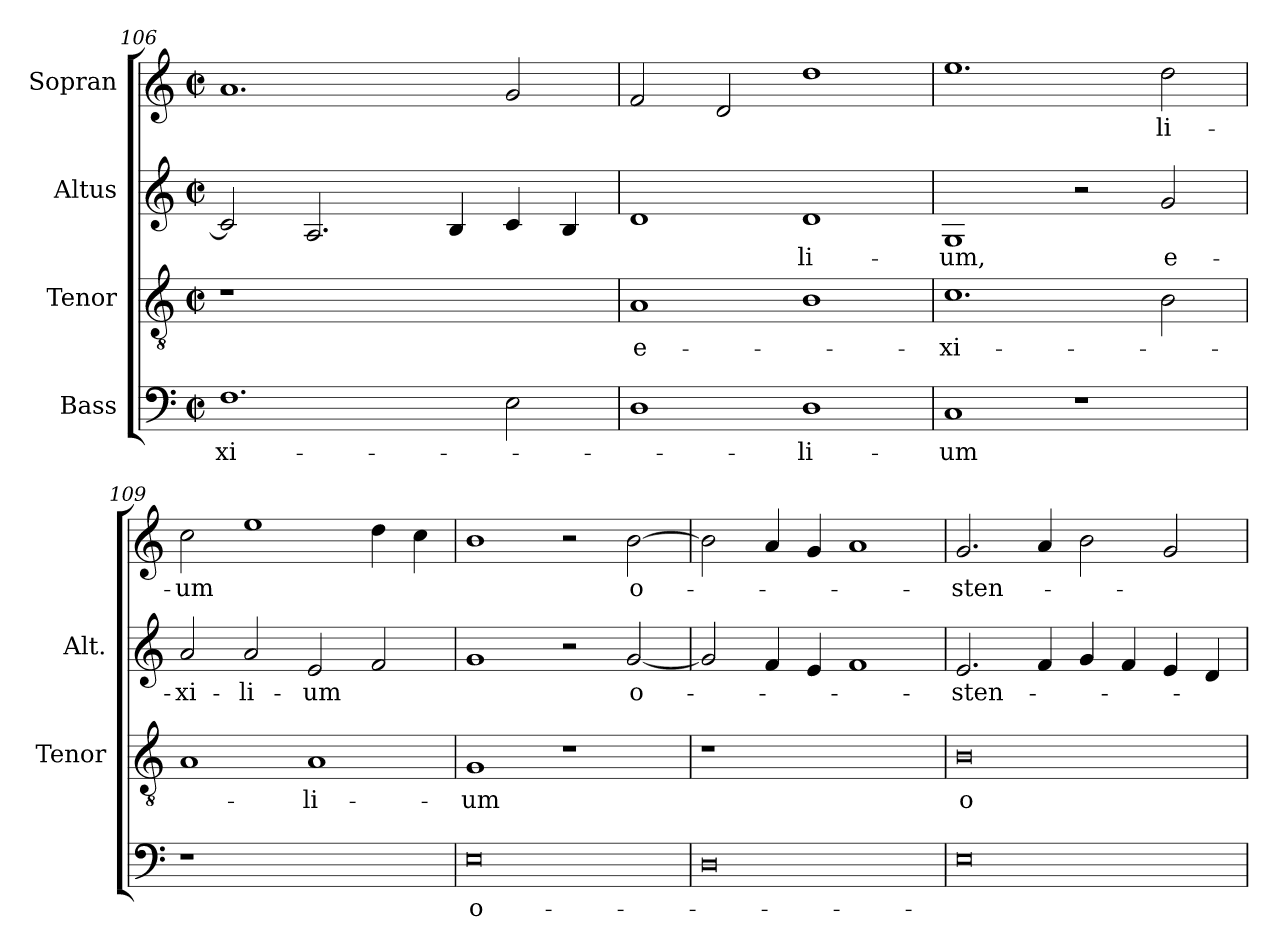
**kern	**text	**kern	**text	**kern	**text	**kern	**text
*part4	*part4	*part3	*part3	*part2	*part2	*part1	*part1
*staff4	*staff4	*staff3	*staff3	*staff2	*staff2	*staff1	*staff1
*I"Bass	*	*I"Tenor	*	*I"Altus	*	*I"Sopran	*
*	*	*I'Tenor	*	*I'Alt.	*	*	*
*clefF4	*	*clefGv2	*	*clefG2	*	*clefG2	*
*	*	*ITrd7c12	*	*	*	*	*
*k[]	*	*k[]	*	*k[]	*	*k[]	*
*C:	*	*C:	*	*C:	*	*C:	*
*M2/2	*	*M2/2	*	*M2/2	*	*M2/2	*
*met(c|)	*	*met(c|)	*	*met(c|)	*	*met(c|)	*
=106	=106	=106	=106	=106	=106	=106	=106
!	!LO:LY:b:color=#000000	!LO:N:vis=1	!	!	!	!	!
1.Fi	-xi-	1r	.	2ci/]	.	1.ai	.
.	.	.	.	2.Ai/	.	.	.
.	.	1ryy	.	.	.	.	.
.	.	.	.	4Bi/	.	.	.
2Ei\	.	.	.	4ci/	.	2gi/	.
.	.	.	.	4Bi/	.	.	.
!!LO:LB:g=z
=107	=107	=107	=107	=107	=107	=107	=107
!	!	!	!LO:LY:b:color=#000000	!	!	!	!
1Di	.	1AAi	e-	1di	.	2fi/	.
.	.	.	.	.	.	2di/	.
!	!LO:LY:b:color=#000000	!	!	!	!	!	!
!	!	!	!	!	!LO:LY:b:color=#000000	!	!
1Di	-li-	1BBi	.	1di	-li-	1ddi	.
=108	=108	=108	=108	=108	=108	=108	=108
!	!LO:LY:b:color=#000000	!	!	!	!	!	!
!	!	!	!LO:LY:b:color=#000000	!	!	!	!
!	!	!	!	!	!LO:LY:b:color=#000000	!	!
1Ci	-um	1.Ci	-xi-	1Gi	-um,	1.eei	.
1r	.	.	.	2r	.	.	.
!	!	!	!	!	!LO:LY:b:color=#000000	!	!
!	!	!	!	!	!	!	!LO:LY:b:color=#000000
.	.	2BBi\	.	2gi/	e-	2ddi\	-li-
=109	=109	=109	=109	=109	=109	=109	=109
!LO:N:vis=1	!	!	!	!	!	!	!
!	!	!	!	!	!LO:LY:b:color=#000000	!	!
!	!	!	!	!	!	!	!LO:LY:b:color=#000000
1r	.	1AAi	.	2ai/	-xi-	2cci\	-um
!	!	!	!	!	!LO:LY:b:color=#000000	!	!
.	.	.	.	2ai/	-li-	1eei	.
!	!	!	!LO:LY:b:color=#000000	!	!	!	!
!	!	!	!	!	!LO:LY:b:color=#000000	!	!
1ryy	.	1AAi	-li-	2ei/	-um	.	.
.	.	.	.	2fi/	.	4ddi\	.
.	.	.	.	.	.	4cci\	.
=110	=110	=110	=110	=110	=110	=110	=110
!	!LO:LY:b:color=#000000	!	!	!	!	!	!
!	!	!	!LO:LY:b:color=#000000	!	!	!	!
0Ei	o-	1GGi	-um	1gi	.	1bi	.
.	.	1r	.	2r	.	2r	.
!	!	!	!	!	!LO:LY:b:color=#000000	!	!
!	!	!	!	!	!	!	!LO:LY:b:color=#000000
.	.	.	.	[<2gi/	o-	[>2bi\	o-
=111	=111	=111	=111	=111	=111	=111	=111
!	!	!LO:N:vis=1	!	!	!	!	!
0Di	.	1r	.	2gi/]	.	2bi\]	.
.	.	.	.	4fi/	.	4ai/	.
.	.	.	.	4ei/	.	4gi/	.
.	.	1ryy	.	1fi	.	1ai	.
=112	=112	=112	=112	=112	=112	=112	=112
!	!	!	!LO:LY:b:color=#000000	!	!	!	!
!	!	!	!	!	!LO:LY:b:color=#000000	!	!
!	!	!	!	!	!	!	!LO:LY:b:color=#000000
0Ei	.	0BBi	o-	2.ei/	-sten-	2.gi/	-sten-
.	.	.	.	4fi/	.	4ai/	.
.	.	.	.	4gi/	.	2bi\	.
.	.	.	.	4fi/	.	.	.
.	.	.	.	4ei/	.	2gi/	.
.	.	.	.	4di/	.	.	.
=	=	=	=	=	=	=	=
*-	*-	*-	*-	*-	*-	*-	*-
